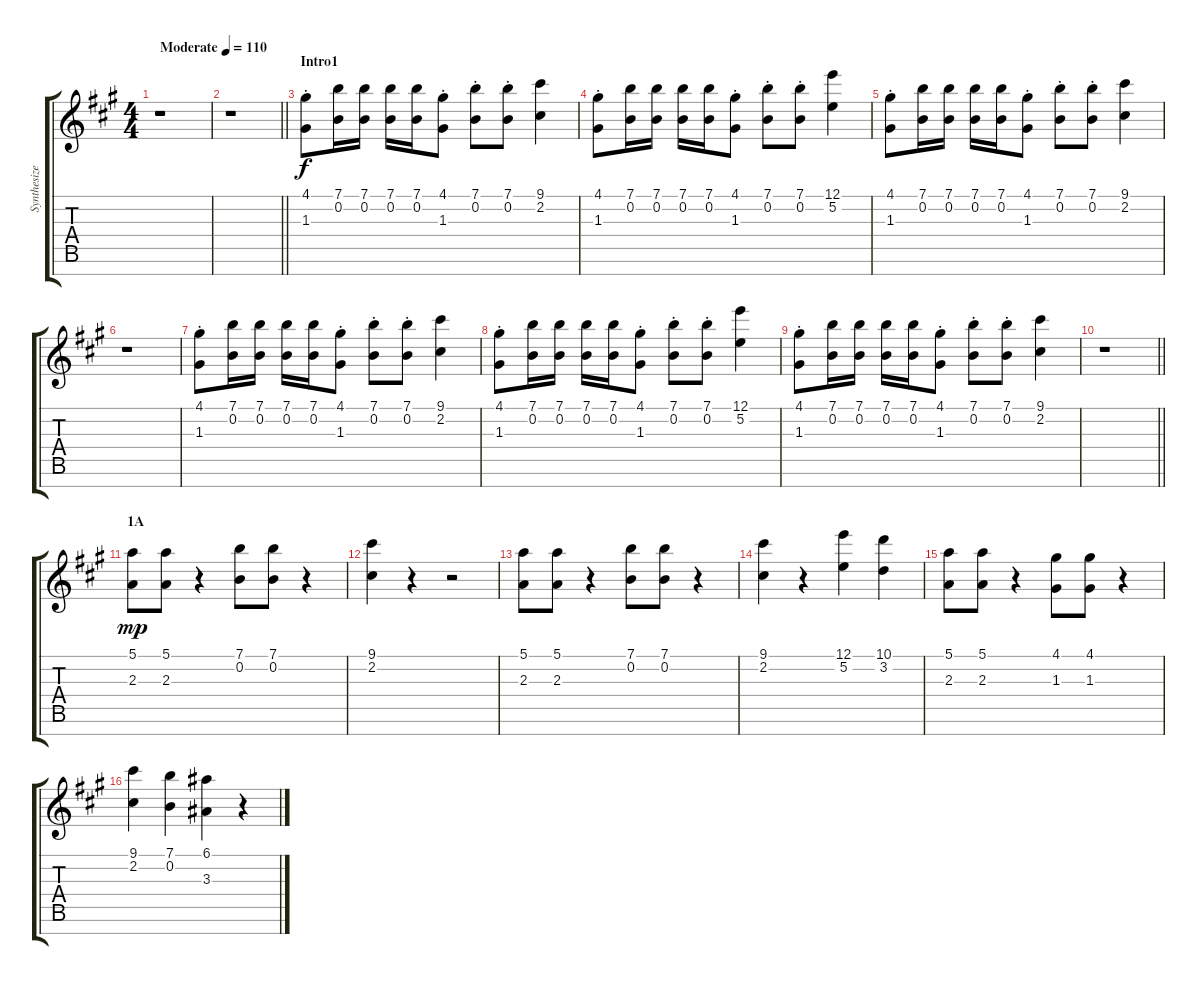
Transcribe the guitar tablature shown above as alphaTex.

\track ("Synthesizer I" "Synthesize") {instrument lead2sawtooth}
\staff {score tabs}
\tuning (E5 B4 G4 D4 A3 E3 B2) {hide}
\ts (4 4)
\tempo (110 "Moderate")
\clef g2
\ks a
r.1{dy f instrument lead2sawtooth} |
\barLineRight lightlight
r.1 |
\section ("" "Intro1")
(4.1{st} 1.3{st}).8 (7.1 0.2).16 (7.1 0.2).16 (7.1 0.2).16 (7.1 0.2).16 (4.1{st} 1.3{st}).8 (7.1{st} 0.2{st}).8 (7.1{st} 0.2{st}).8 (9.1 2.2).4 |
(4.1{st} 1.3{st}).8 (7.1 0.2).16 (7.1 0.2).16 (7.1 0.2).16 (7.1 0.2).16 (4.1{st} 1.3{st}).8 (7.1{st} 0.2{st}).8 (7.1{st} 0.2{st}).8 (12.1 5.2).4 |
(4.1{st} 1.3{st}).8 (7.1 0.2).16 (7.1 0.2).16 (7.1 0.2).16 (7.1 0.2).16 (4.1{st} 1.3{st}).8 (7.1{st} 0.2{st}).8 (7.1{st} 0.2{st}).8 (9.1 2.2).4 |
r.1 |
(4.1{st} 1.3{st}).8 (7.1 0.2).16 (7.1 0.2).16 (7.1 0.2).16 (7.1 0.2).16 (4.1{st} 1.3{st}).8 (7.1{st} 0.2{st}).8 (7.1{st} 0.2{st}).8 (9.1 2.2).4 |
(4.1{st} 1.3{st}).8 (7.1 0.2).16 (7.1 0.2).16 (7.1 0.2).16 (7.1 0.2).16 (4.1{st} 1.3{st}).8 (7.1{st} 0.2{st}).8 (7.1{st} 0.2{st}).8 (12.1 5.2).4 |
(4.1{st} 1.3{st}).8 (7.1 0.2).16 (7.1 0.2).16 (7.1 0.2).16 (7.1 0.2).16 (4.1{st} 1.3{st}).8 (7.1{st} 0.2{st}).8 (7.1{st} 0.2{st}).8 (9.1 2.2).4 |
\barLineRight lightlight
r.1 |
\section ("" "1A")
(5.1 2.3).8{dy mp} (5.1 2.3).8 r.4 (7.1 0.2).8 (7.1 0.2).8 r.4 |
(9.1 2.2).4 r.4 r.2 |
(5.1 2.3).8 (5.1 2.3).8 r.4 (7.1 0.2).8 (7.1 0.2).8 r.4 |
(9.1 2.2).4 r.4 (12.1 5.2).4 (10.1 3.2).4 |
(5.1 2.3).8 (5.1 2.3).8 r.4 (4.1 1.3).8 (4.1 1.3).8 r.4 |
(9.1 2.2).4 (7.1 0.2).4 (6.1 3.3).4 r.4
